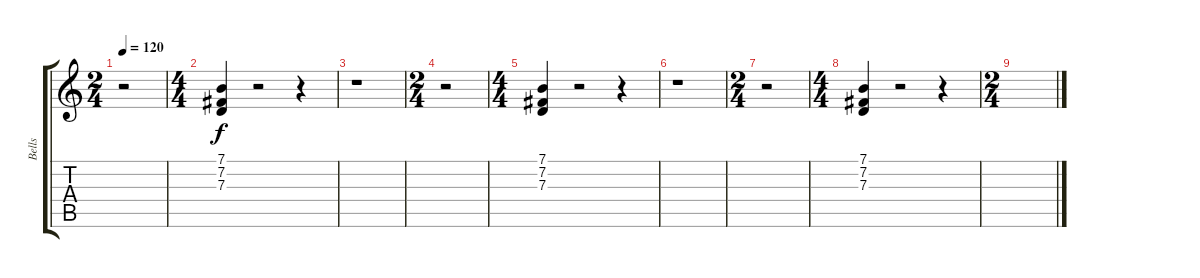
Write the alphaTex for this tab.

\track ("Bells" "Bells") {instrument tubularbells}
\staff {score tabs}
\tuning (E4 B3 G3 D3 A2 E2) {hide}
\ts (2 4)
\tempo 120
\clef g2
\ks c
r.2{dy f} |
\ts (4 4)
(7.1 7.2 7.3).4 r.2 r.4 |
r.1 |
\ts (2 4)
r.2 |
\ts (4 4)
(7.1 7.2 7.3).4 r.2 r.4 |
r.1 |
\ts (2 4)
r.2 |
\ts (4 4)
(7.1 7.2 7.3).4 r.2 r.4 |
\ts (2 4)
